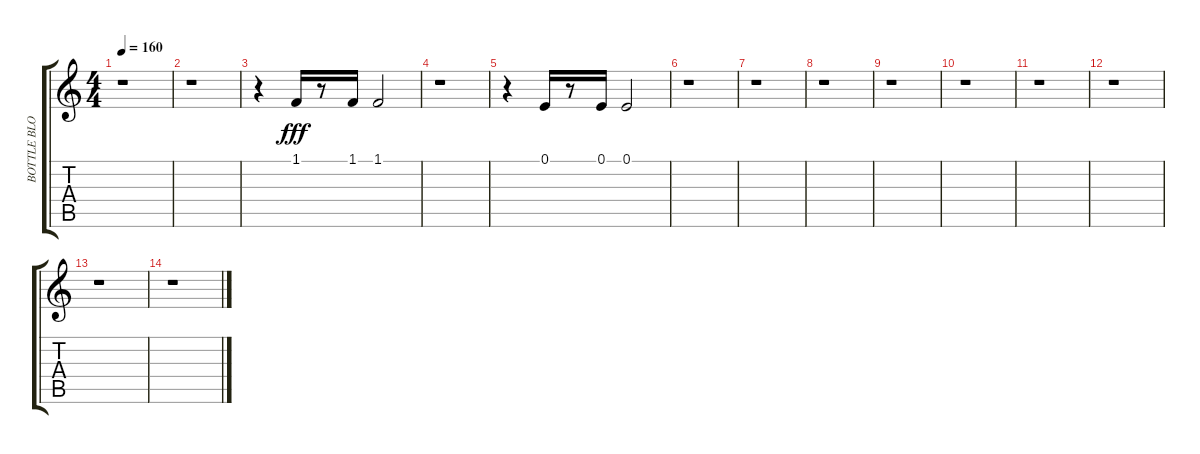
\track ("BOTTLE BLOW" "BOTTLE BLO") {instrument blownbottle}
\staff {score tabs}
\tuning (E4 B3 G3 D3 A2 E2) {hide}
\ts (4 4)
\tempo 160
\clef g2
\ks c
r.1{dy f} |
r.1 |
r.4 1.1.16{dy fff volume 16} r.8 1.1.16 1.1.2 |
r.1 |
r.4 0.1.16 r.8 0.1.16 0.1.2 |
r.1 |
r.1 |
r.1 |
r.1 |
r.1 |
r.1 |
r.1 |
r.1 |
r.1
